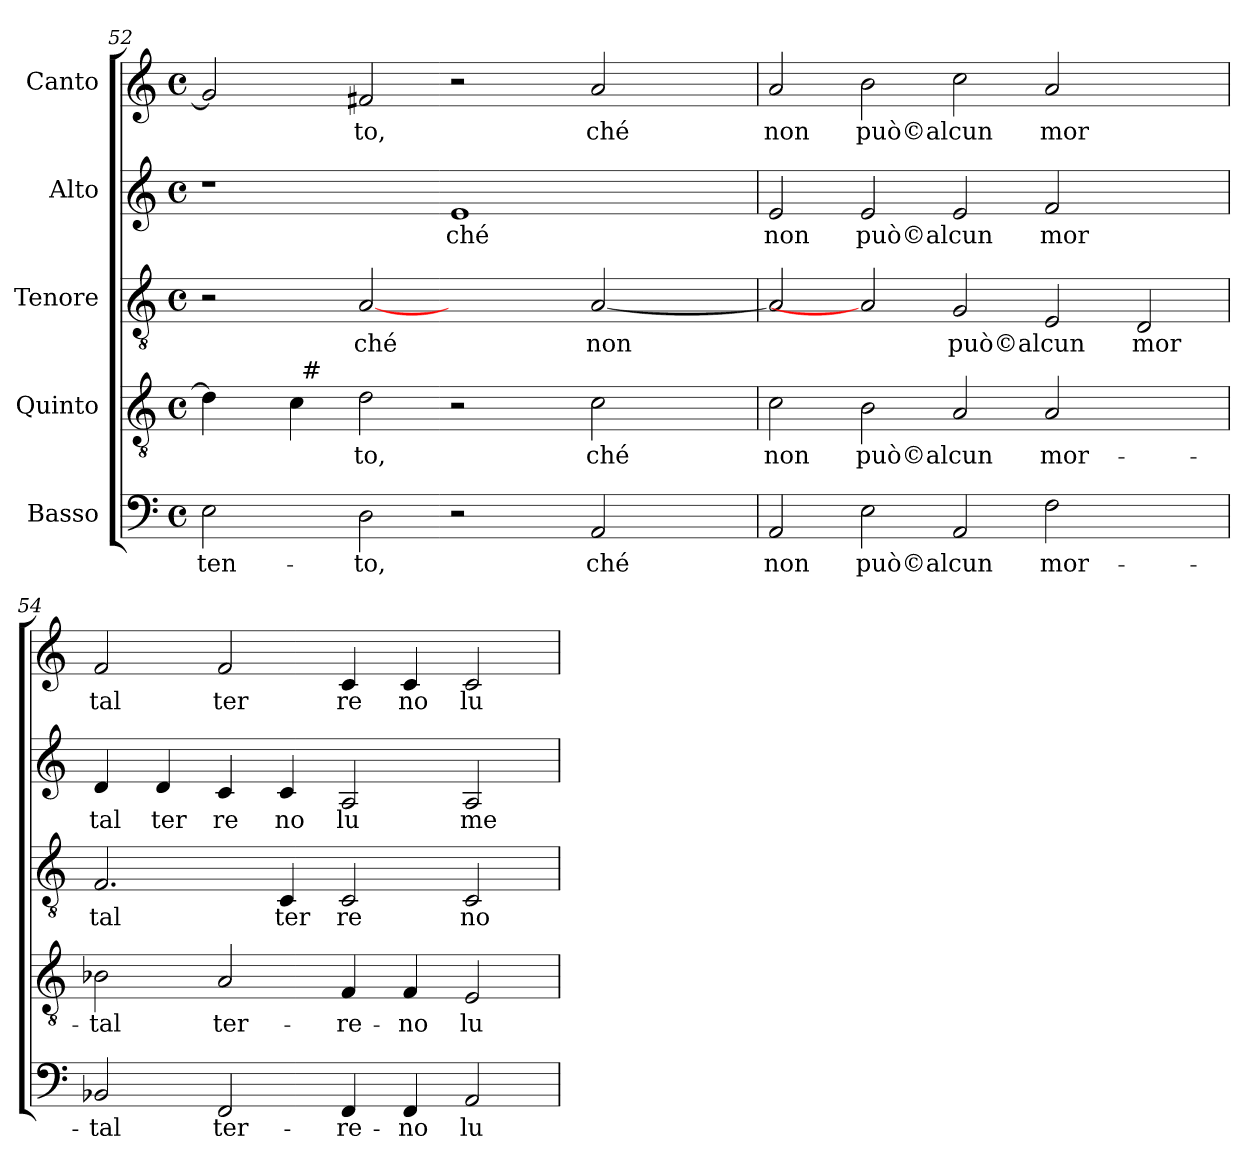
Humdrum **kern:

**kern	**text	**kern	**text	**kern	**text	**kern	**text	**kern	**text
*part5	*part5	*part4	*part4	*part3	*part3	*part2	*part2	*part1	*part1
*staff5	*staff5	*staff4	*staff4	*staff3	*staff3	*staff2	*staff2	*staff1	*staff1
*I"Basso	*	*I"Quinto	*	*I"Tenore	*	*I"Alto	*	*I"Canto	*
!!LO:LB:g=z
*clefF4	*	*clefGv2	*	*clefGv2	*	*clefG2	*	*clefG2	*
*k[]	*	*	*	*	*	*	*	*	*
*C:	*	*	*	*	*	*	*	*	*
*M4/4	*	*M4/4	*	*M4/4	*	*M4/4	*	*M4/4	*
*met(c)	*	*met(c)	*	*met(c)	*	*met(c)	*	*met(c)	*
=52	=52	=52	=52	=52	=52	=52	=52	=52	=52
!	!LO:LY:b:cj	!	!	!	!	!	!	!	!
*	*	*^	*	*	*	*^	*	*	*
*	*	*	*^	*	*	*	*	*	*	*	*
2E\	ten-	4d\]	16..ryy	4ryy	.	2r	.	1r	8ryy	.	2g/]	.
.	.	.	1ryy	.	.	.	.	.	.	.	.	.
.	.	.	.	.	.	.	.	.	1...ryy	.	.	.
.	.	4c\	.	64ryy	.	.	.	.	.	.	.	.
!	!	!	!	!LO:TX:a:t=#	!	!	!	!	!	!	!	!
.	.	.	.	1ryy	.	.	.	.	.	.	.	.
!	!LO:LY:b:cj	!	!	!	!LO:LY:b:cj	!	!LO:LY:b:cj	!	!	!	!	!LO:LY:b:cj
2D\	-to,	2d\	.	.	to,	[2A	ché	.	.	.	2f#X/	to,
!	!	!	!	!	!	!	!	!	!	!LO:LY:b:cj	!	!
2r	.	2r	.	.	.	2ryy	.	1e	.	ché	2r	.
.	.	.	2ryy	.	.	.	.	.	.	.	.	.
.	.	.	.	2ryy	.	.	.	.	.	.	.	.
!	!LO:LY:b:cj	!	!	!	!LO:LY:b:cj	!	!LO:LY:b	!	!	!	!	!LO:LY:b:cj
2AA/	ché	2c\	.	.	ché	[<2A/	non	.	.	.	2a/	ché
.	.	.	4ryy	.	.	.	.	.	.	.	.	.
.	.	.	.	8...ryy	.	.	.	.	.	.	.	.
.	.	.	8ryy	.	.	.	.	.	.	.	.	.
.	.	.	64ryy	.	.	.	.	.	.	.	.	.
=53	=53	=53	=53	=53	=53	=53	=53	=53	=53	=53	=53	=53
!	!LO:LY:b:cj	!	!	!	!LO:LY:b:cj	!	!	!	!	!LO:LY:b:cj	!	!LO:LY:b:cj
*	*	*v	*v	*v	*	*	*	*v	*v	*	*	*
2AA/	non	2c\	non	2A/]	.	2e/	non	2a/	non
!	!LO:LY:b:cj	!	!LO:LY:b:cj	!	!	!	!LO:LY:b:cj	!	!LO:LY:b:cj
2E\	può©alcun	2B\	può©alcun	2A]	.	2e/	può©alcun	2b\	può©alcun
!	!	!	!	!	!LO:LY:b:cj	!	!	!	!
2AA/	.	2A/	.	2G/	può©alcun	2e/	.	2cc\	.
!	!LO:LY:b:cj	!	!LO:LY:b:cj	!	!	!	!LO:LY:b:cj	!	!LO:LY:b:cj
2F\	mor-	2A/	mor-	2E/	.	2f/	mor	2a/	mor
!	!	!	!	!	!LO:LY:b:cj	!	!	!	!
2ryy	.	2ryy	.	2D/	mor	2ryy	.	2ryy	.
=54	=54	=54	=54	=54	=54	=54	=54	=54	=54
!	!LO:LY:b:cj	!	!LO:LY:b:cj	!	!LO:LY:b:cj	!	!LO:LY:b:cj	!	!LO:LY:b:cj
2BB-X/	-tal	2B-X\	-tal	2.F/	tal	4d/	tal	2f/	tal
!	!	!	!	!	!	!	!LO:LY:b:cj	!	!
.	.	.	.	.	.	4d/	ter	.	.
!	!LO:LY:b:cj	!	!LO:LY:b:cj	!	!	!	!LO:LY:b:cj	!	!LO:LY:b:cj
2FF/	ter-	2A/	ter-	.	.	4c/	re	2f/	ter
!	!	!	!	!	!LO:LY:b:cj	!	!LO:LY:b:cj	!	!
.	.	.	.	4C/	ter	4c/	no	.	.
!	!LO:LY:b:cj	!	!LO:LY:b:cj	!	!LO:LY:b:cj	!	!LO:LY:b:cj	!	!LO:LY:b:cj
4FF/	-re-	4F/	-re-	2C/	re	2A/	lu	4c/	re
!	!LO:LY:b:cj	!	!LO:LY:b:cj	!	!	!	!	!	!LO:LY:b:cj
4FF/	-no	4F/	-no	.	.	.	.	4c/	no
!	!LO:LY:b:cj	!	!LO:LY:b:cj	!	!LO:LY:b:cj	!	!LO:LY:b:cj	!	!LO:LY:b:cj
2AA/	lu-	2E/	lu-	2C/	no	2A/	me	2c/	lu
=	=	=	=	=	=	=	=	=	=
*-	*-	*-	*-	*-	*-	*-	*-	*-	*-
